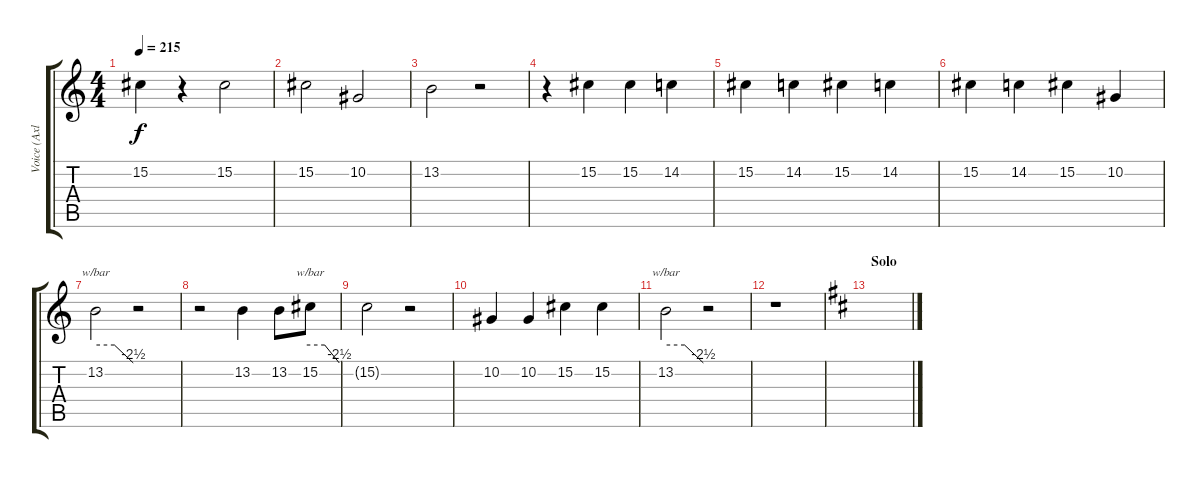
\track ("Voice (Axl)" "Voice (Axl") {instrument lead2sawtooth}
\staff {score tabs}
\tuning (Eb4 Bb3 Gb3 Db3 Ab2 Eb2) {hide}
\ts (4 4)
\tempo 215
\clef g2
\ks c
15.2.4{dy f} r.4 15.2.2 |
15.2.2 10.2.2 |
13.2.2 r.2 |
r.4 15.2.4 15.2.4 14.2.4 |
15.2.4 14.2.4 15.2.4 14.2.4 |
15.2.4 14.2.4 15.2.4 10.2.4 |
13.2.2{tbe (custom default 0 0 30 0 60 -10)} r.2 |
r.2 13.2.4 13.2.8 15.2.8{tbe (custom default 0 0 30 0 60 -10)} |
15.2{t}.2 r.2 |
10.2.4 10.2.4 15.2.4 15.2.4 |
13.2.2{tbe (custom default 0 0 30 0 60 -10)} r.2 |
r.1 |
\section ("" "Solo")
\ks d
